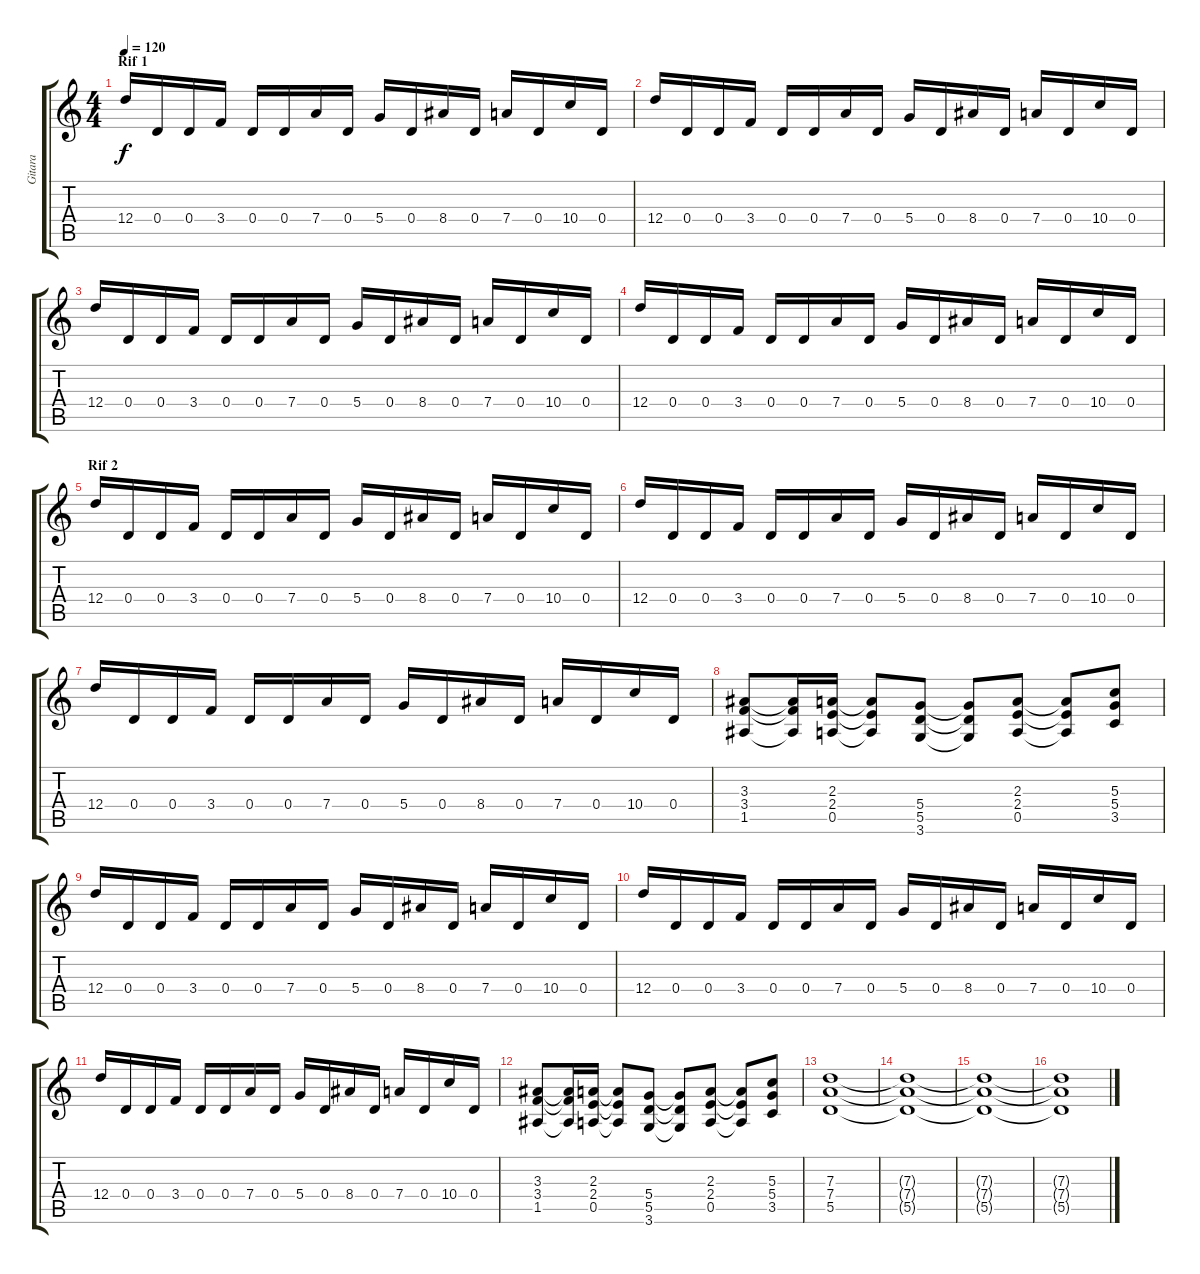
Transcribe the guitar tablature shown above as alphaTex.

\track ("Gitara" "Gitara") {instrument distortionguitar}
\staff {score tabs}
\tuning (E4 B3 G3 D3 A2 E2) {hide}
\ts (4 4)
\section ("" "Rif 1")
\tempo 120
\clef g2
\ks c
12.4.16{dy f} 0.4.16 0.4.16 3.4.16 0.4.16 0.4.16 7.4.16 0.4.16 5.4.16 0.4.16 8.4.16 0.4.16 7.4.16 0.4.16 10.4.16 0.4.16 |
12.4.16 0.4.16 0.4.16 3.4.16 0.4.16 0.4.16 7.4.16 0.4.16 5.4.16 0.4.16 8.4.16 0.4.16 7.4.16 0.4.16 10.4.16 0.4.16 |
12.4.16 0.4.16 0.4.16 3.4.16 0.4.16 0.4.16 7.4.16 0.4.16 5.4.16 0.4.16 8.4.16 0.4.16 7.4.16 0.4.16 10.4.16 0.4.16 |
12.4.16 0.4.16 0.4.16 3.4.16 0.4.16 0.4.16 7.4.16 0.4.16 5.4.16 0.4.16 8.4.16 0.4.16 7.4.16 0.4.16 10.4.16 0.4.16 |
\section ("" "Rif 2")
12.4.16 0.4.16 0.4.16 3.4.16 0.4.16 0.4.16 7.4.16 0.4.16 5.4.16 0.4.16 8.4.16 0.4.16 7.4.16 0.4.16 10.4.16 0.4.16 |
12.4.16 0.4.16 0.4.16 3.4.16 0.4.16 0.4.16 7.4.16 0.4.16 5.4.16 0.4.16 8.4.16 0.4.16 7.4.16 0.4.16 10.4.16 0.4.16 |
12.4.16 0.4.16 0.4.16 3.4.16 0.4.16 0.4.16 7.4.16 0.4.16 5.4.16 0.4.16 8.4.16 0.4.16 7.4.16 0.4.16 10.4.16 0.4.16 |
(3.3 3.4 1.5).8 (3.3{t} 3.4{t} 1.5{t}).16 (2.3 2.4 0.5).16 (2.3{t} 2.4{t} 0.5{t}).8 (5.4 5.5 3.6).8 (5.4{t} 5.5{t} 3.6{t}).8 (2.3 2.4 0.5).8 (2.3{t} 2.4{t} 0.5{t}).8 (5.3 5.4 3.5).8 |
12.4.16 0.4.16 0.4.16 3.4.16 0.4.16 0.4.16 7.4.16 0.4.16 5.4.16 0.4.16 8.4.16 0.4.16 7.4.16 0.4.16 10.4.16 0.4.16 |
12.4.16 0.4.16 0.4.16 3.4.16 0.4.16 0.4.16 7.4.16 0.4.16 5.4.16 0.4.16 8.4.16 0.4.16 7.4.16 0.4.16 10.4.16 0.4.16 |
12.4.16 0.4.16 0.4.16 3.4.16 0.4.16 0.4.16 7.4.16 0.4.16 5.4.16 0.4.16 8.4.16 0.4.16 7.4.16 0.4.16 10.4.16 0.4.16 |
(3.3 3.4 1.5).8 (3.3{t} 3.4{t} 1.5{t}).16 (2.3 2.4 0.5).16 (2.3{t} 2.4{t} 0.5{t}).8 (5.4 5.5 3.6).8 (5.4{t} 5.5{t} 3.6{t}).8 (2.3 2.4 0.5).8 (2.3{t} 2.4{t} 0.5{t}).8 (5.3 5.4 3.5).8 |
(7.3 7.4 5.5).1 |
(7.3{t} 7.4{t} 5.5{t}).1 |
(7.3{t} 7.4{t} 5.5{t}).1 |
(7.3{t} 7.4{t} 5.5{t}).1
